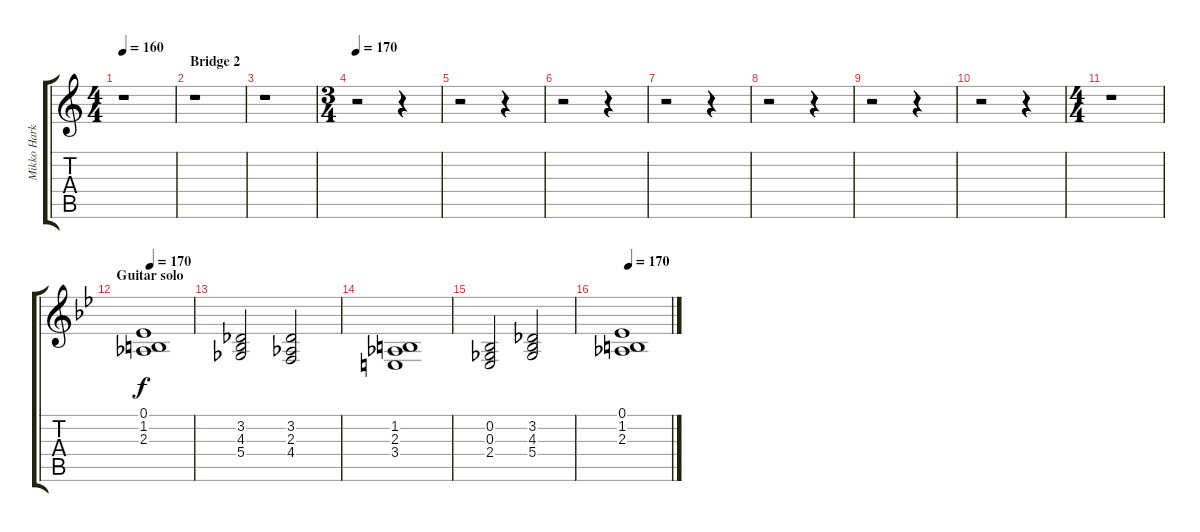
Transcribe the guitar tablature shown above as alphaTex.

\track ("Mikko Harkin LH" "Mikko Hark") {instrument harpsichord}
\staff {score tabs}
\tuning (Eb4 Bb3 Gb3 Db3 Ab2 Eb2) {hide}
\ts (4 4)
\tempo 160
\clef g2
\ks c
r.1{dy f} |
\section ("" "Bridge 2")
r.1 |
r.1 |
\ts (3 4)
\tempo 170
r.2 r.4 |
r.2 r.4 |
r.2 r.4 |
r.2 r.4 |
r.2 r.4 |
r.2 r.4 |
r.2 r.4 |
\ts (4 4)
r.1 |
\section ("" "Guitar solo ")
\tempo 170
\ks gminor
(0.1 1.2 2.3).1{volume 13 instrument stringensemble1} |
(3.2 4.3 5.4).2 (3.2 2.3 4.4).2 |
(1.2 2.3 3.4).1 |
(0.2 0.3 2.4).2 (3.2 4.3 5.4).2 |
\tempo 170
(0.1 1.2 2.3).1{instrument stringensemble1}
